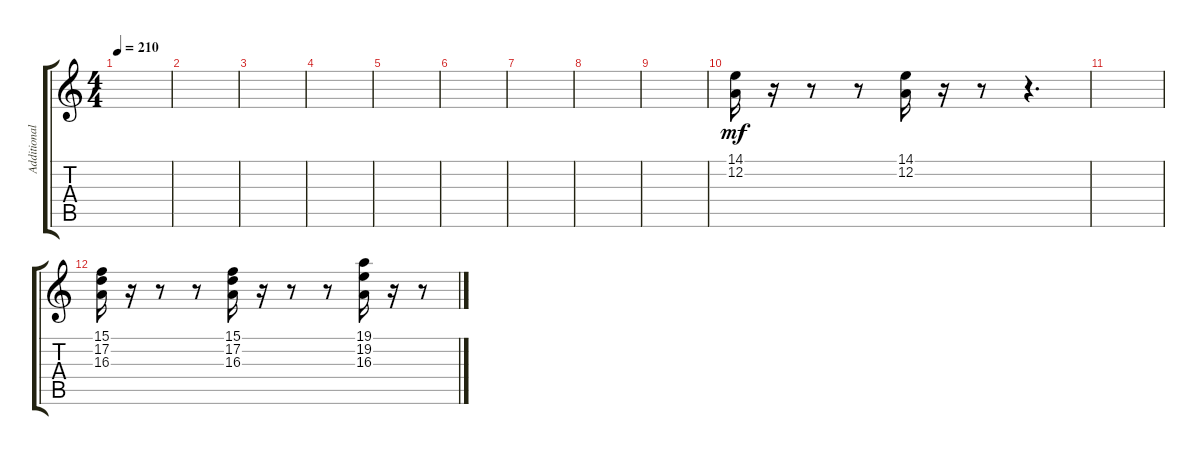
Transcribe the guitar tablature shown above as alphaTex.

\track ("Additional Keyboard and Choir" "Additional") {instrument stringensemble1}
\staff {score tabs}
\tuning (D4 A3 F3 C3 G2 D2) {hide}
\ts (4 4)
\tempo 210
\clef g2
\ks c
|
|
|
|
|
|
|
|
|
(14.1 12.2).16{dy mf instrument stringensemble1} r.16 r.8 r.8 (14.1 12.2).16 r.16 r.8 r.4{d} |
|
(15.1 17.2 16.3).16 r.16 r.8 r.8 (15.1 17.2 16.3).16 r.16 r.8 r.8 (19.1 19.2 16.3).16 r.16 r.8
